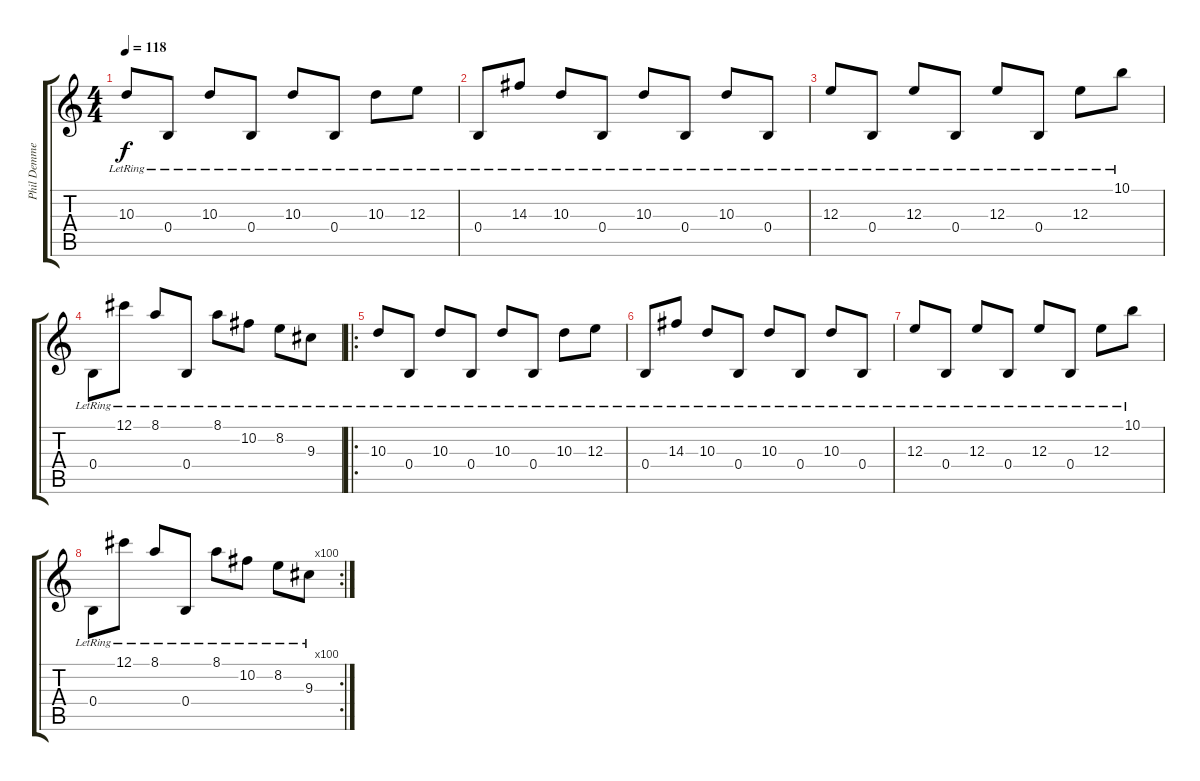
\track ("Phil Demmel" "Phil Demme") {instrument electricguitarclean}
\staff {score tabs}
\tuning (Db4 Ab3 E3 B2 Gb2 B1) {hide}
\ts (4 4)
\tempo 118
\clef g2
\ks c
10.3{lr}.8{dy f} 0.4{lr}.8 10.3{lr}.8 0.4{lr}.8 10.3{lr}.8 0.4{lr}.8 10.3{lr}.8 12.3{lr}.8 |
0.4{lr}.8 14.3{lr}.8 10.3{lr}.8 0.4{lr}.8 10.3{lr}.8 0.4{lr}.8 10.3{lr}.8 0.4{lr}.8 |
12.3{lr}.8 0.4{lr}.8 12.3{lr}.8 0.4{lr}.8 12.3{lr}.8 0.4{lr}.8 12.3{lr}.8 10.1{lr}.8 |
0.4{lr}.8 12.1{lr}.8 8.1{lr}.8 0.4{lr}.8 8.1{lr}.8 10.2{lr}.8 8.2{lr}.8 9.3{lr}.8 |
\ro
10.3{lr}.8 0.4{lr}.8 10.3{lr}.8 0.4{lr}.8 10.3{lr}.8 0.4{lr}.8 10.3{lr}.8 12.3{lr}.8 |
0.4{lr}.8 14.3{lr}.8 10.3{lr}.8 0.4{lr}.8 10.3{lr}.8 0.4{lr}.8 10.3{lr}.8 0.4{lr}.8 |
12.3{lr}.8 0.4{lr}.8 12.3{lr}.8 0.4{lr}.8 12.3{lr}.8 0.4{lr}.8 12.3{lr}.8 10.1{lr}.8 |
\rc 100
0.4{lr}.8 12.1{lr}.8 8.1{lr}.8 0.4{lr}.8 8.1{lr}.8 10.2{lr}.8 8.2{lr}.8 9.3{lr}.8
